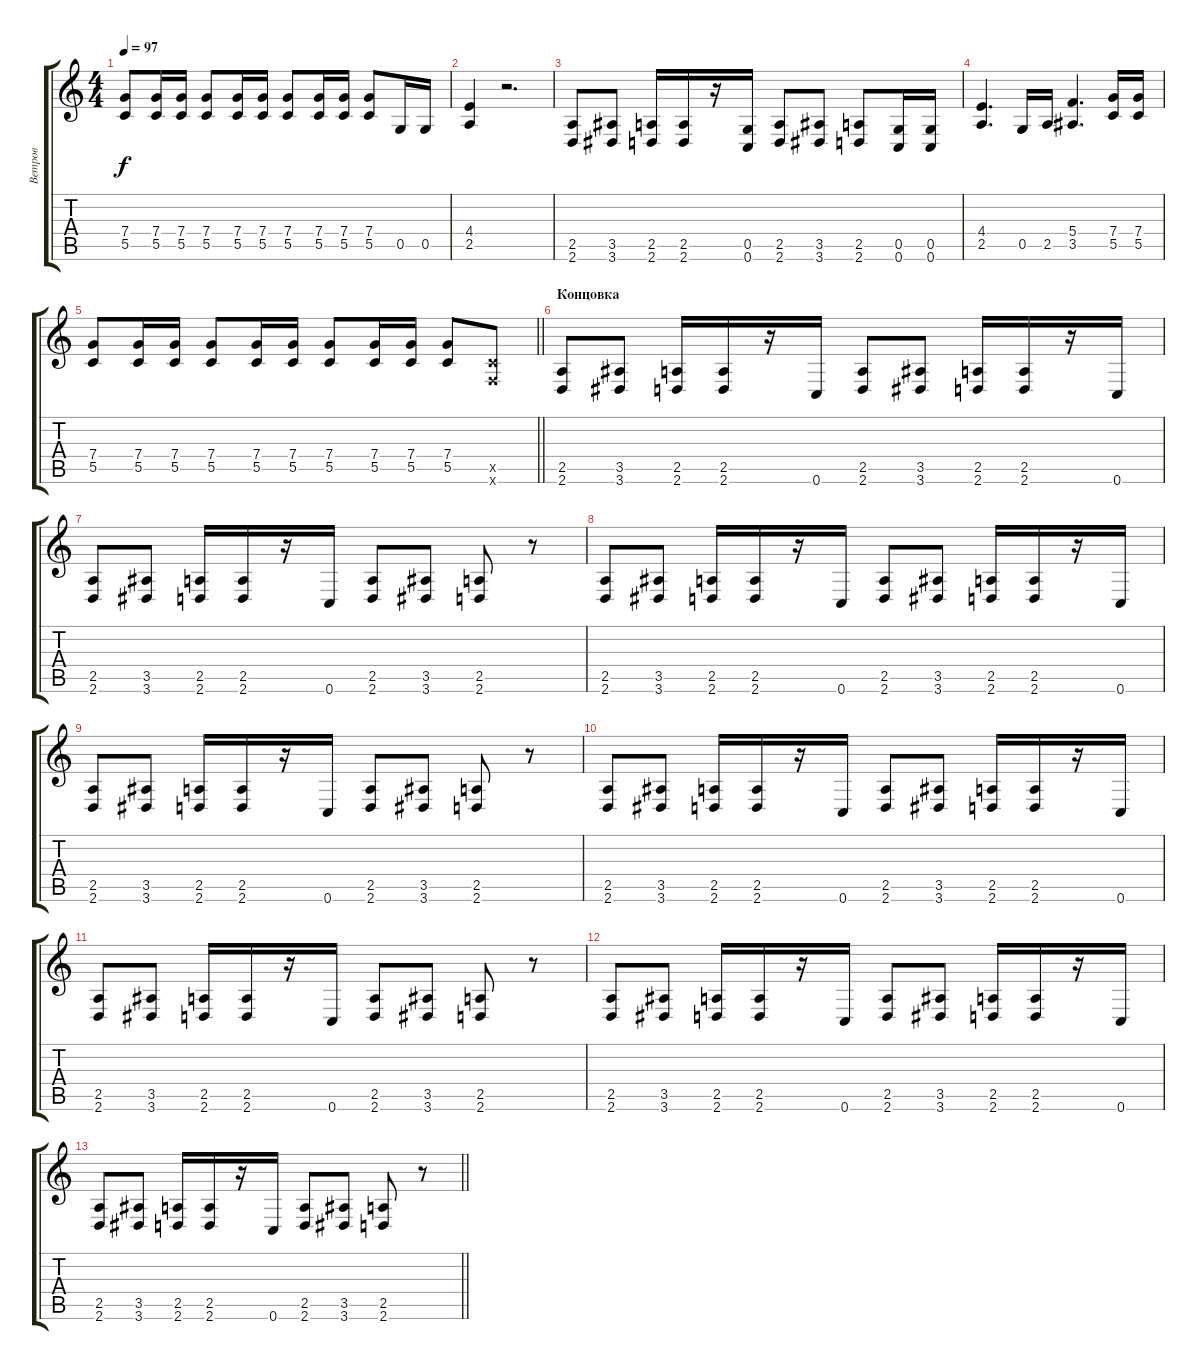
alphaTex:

\track ("Ветров" "Ветров") {instrument distortionguitar}
\staff {score tabs}
\tuning (D4 A3 F3 C3 G2 C2) {hide}
\ts (4 4)
\tempo 97
\clef g2
\ks c
(7.4 5.5).8{dy f} (7.4 5.5).16 (7.4 5.5).16 (7.4 5.5).8 (7.4 5.5).16 (7.4 5.5).16 (7.4 5.5).8 (7.4 5.5).16 (7.4 5.5).16 (7.4 5.5).8 0.5.16 0.5.16 |
(4.4 2.5).4 r.2{d} |
(2.5 2.6).8 (3.5 3.6).8 (2.5 2.6).16 (2.5 2.6).16 r.16 (0.5 0.6).16 (2.5 2.6).8 (3.5 3.6).8 (2.5 2.6).8 (0.5 0.6).16 (0.5 0.6).16 |
(4.4 2.5).4{d} 0.5.16 2.5.16 (5.4 3.5).4{d} (7.4 5.5).16 (7.4 5.5).16 |
\barLineRight lightlight
(7.4 5.5).8 (7.4 5.5).16 (7.4 5.5).16 (7.4 5.5).8 (7.4 5.5).16 (7.4 5.5).16 (7.4 5.5).8 (7.4 5.5).16 (7.4 5.5).16 (7.4 5.5).8 (5.5{x} 5.6{x}).8 |
\section ("" "Концовка")
(2.5 2.6).8 (3.5 3.6).8 (2.5 2.6).16 (2.5 2.6).16 r.16 0.6.16 (2.5 2.6).8 (3.5 3.6).8 (2.5 2.6).16 (2.5 2.6).16 r.16 0.6.16 |
(2.5 2.6).8 (3.5 3.6).8 (2.5 2.6).16 (2.5 2.6).16 r.16 0.6.16 (2.5 2.6).8 (3.5 3.6).8 (2.5 2.6).8 r.8 |
(2.5 2.6).8 (3.5 3.6).8 (2.5 2.6).16 (2.5 2.6).16 r.16 0.6.16 (2.5 2.6).8 (3.5 3.6).8 (2.5 2.6).16 (2.5 2.6).16 r.16 0.6.16 |
(2.5 2.6).8 (3.5 3.6).8 (2.5 2.6).16 (2.5 2.6).16 r.16 0.6.16 (2.5 2.6).8 (3.5 3.6).8 (2.5 2.6).8 r.8 |
(2.5 2.6).8 (3.5 3.6).8 (2.5 2.6).16 (2.5 2.6).16 r.16 0.6.16 (2.5 2.6).8 (3.5 3.6).8 (2.5 2.6).16 (2.5 2.6).16 r.16 0.6.16 |
(2.5 2.6).8 (3.5 3.6).8 (2.5 2.6).16 (2.5 2.6).16 r.16 0.6.16 (2.5 2.6).8 (3.5 3.6).8 (2.5 2.6).8 r.8 |
(2.5 2.6).8 (3.5 3.6).8 (2.5 2.6).16 (2.5 2.6).16 r.16 0.6.16 (2.5 2.6).8 (3.5 3.6).8 (2.5 2.6).16 (2.5 2.6).16 r.16 0.6.16 |
\barLineRight lightlight
(2.5 2.6).8 (3.5 3.6).8 (2.5 2.6).16 (2.5 2.6).16 r.16 0.6.16 (2.5 2.6).8 (3.5 3.6).8 (2.5 2.6).8 r.8
